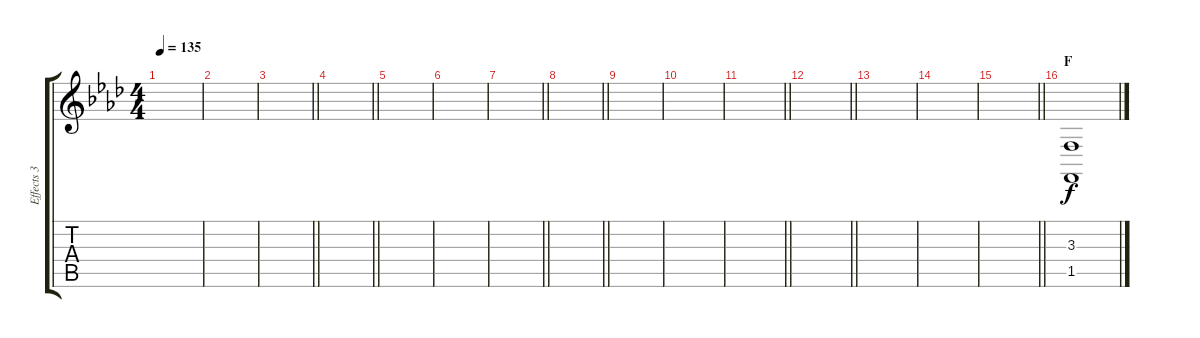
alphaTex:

\track ("Effects 3" "Effects 3") {instrument fx2soundtrack}
\staff {score tabs}
\tuning (B3 Gb3 D3 A2 E2 B1) {hide}
\ts (4 4)
\tempo 135
\clef g2
\ks fminor
|
|
\barLineRight lightlight
|
\section ("" "")
\barLineRight lightlight
|
|
|
\barLineRight lightlight
|
\section ("" "")
\barLineRight lightlight
|
|
|
\barLineRight lightlight
|
\section ("" "")
\barLineRight lightlight
|
|
|
\barLineRight lightlight
|
\section ("" "F")
(3.3 1.5).1{volume 11 instrument choiraahs}
